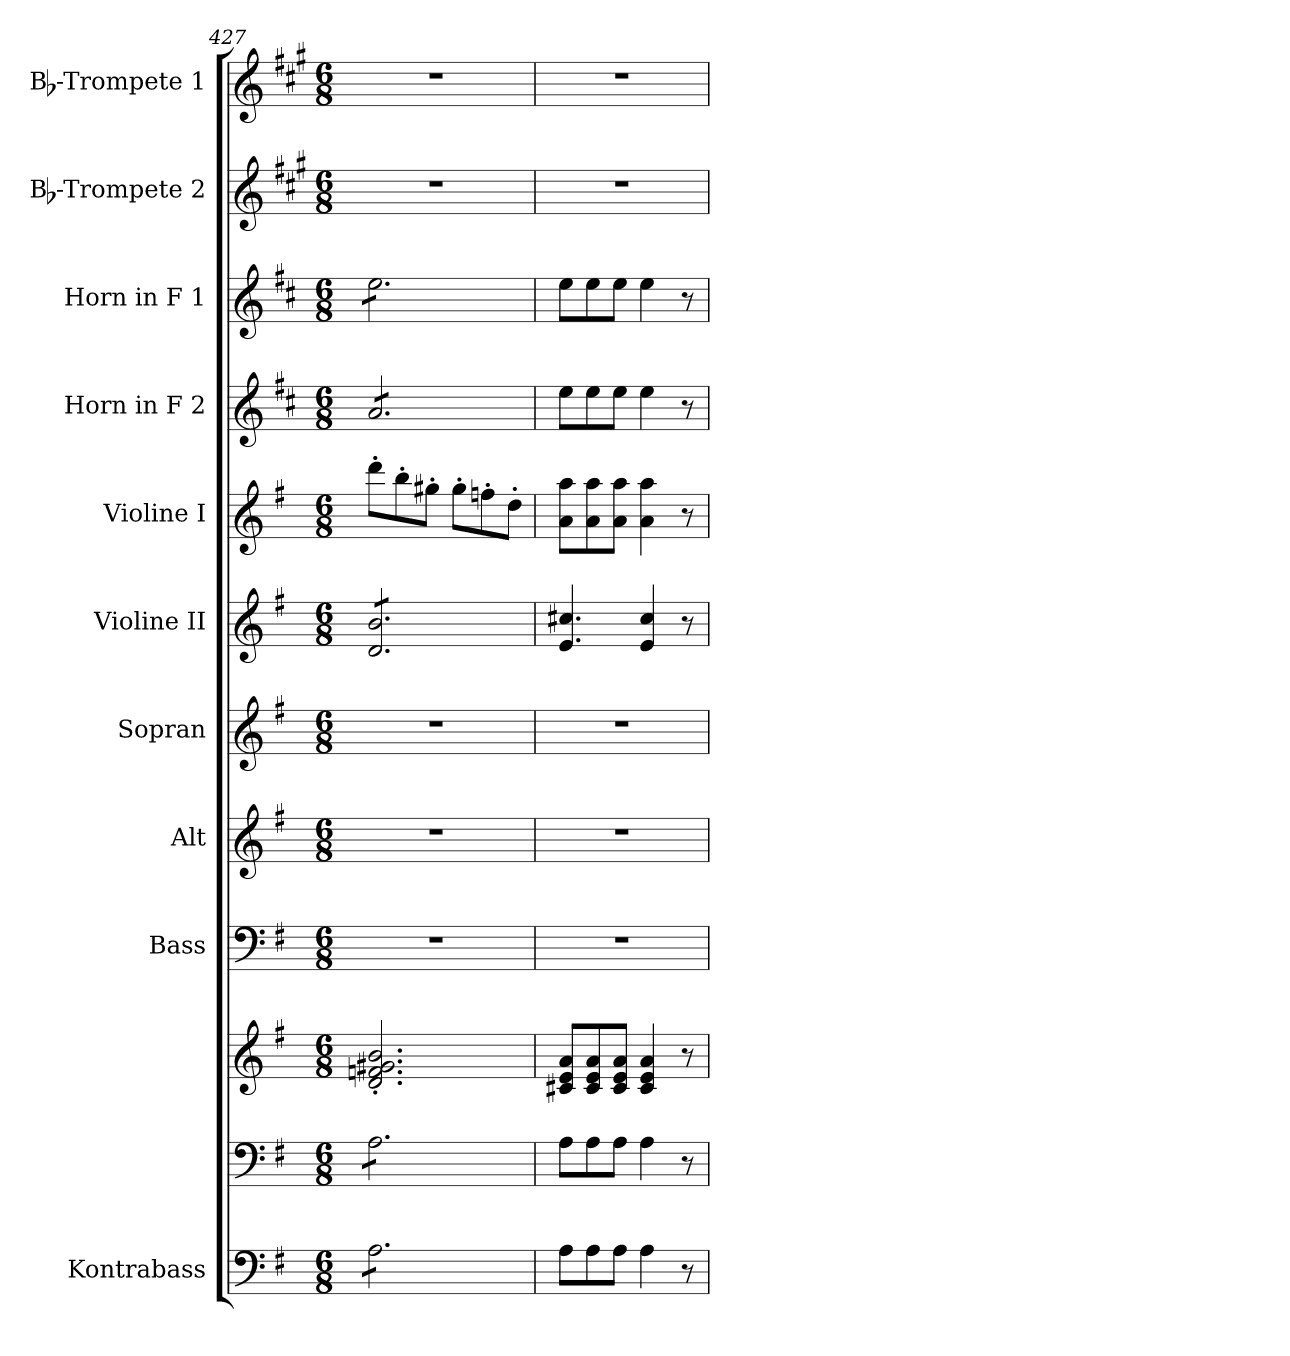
**kern	**kern	**kern	**kern	**kern	**kern	**kern	**kern	**kern	**kern	**kern	**kern
*part11	*part10	*part10	*part9	*part8	*part7	*part6	*part5	*part4	*part3	*part2	*part1
*staff12	*staff11	*staff10	*staff9	*staff8	*staff7	*staff6	*staff5	*staff4	*staff3	*staff2	*staff1
*I"Kontrabass	*	*	*I"Bass	*I"Alt	*I"Sopran	*I"Violine II	*I"Violine I	*I"Horn in F 2	*I"Horn in F 1	*I"Bb-Trompete 2	*I"Bb-Trompete 1
*I'Kb.	*	*	*I'B.	*I'A.	*I'S.	*I'Vl. II	*I'Vl. I	*	*	*I'Bb Trp. 2	*I'Bb Trp. 1
*clefF4	*clefF4	*clefG2	*clefF4	*clefG2	*clefG2	*clefG2	*clefG2	*clefG2	*clefG2	*clefG2	*clefG2
*ITrd7c12	*	*	*	*	*	*	*	*ITrd4c7	*ITrd4c7	*ITrd1c2	*ITrd1c2
*k[f#]	*k[f#]	*k[f#]	*k[f#]	*k[f#]	*k[f#]	*k[f#]	*k[f#]	*k[f#]	*k[f#]	*k[f#]	*k[f#]
*G:	*G:	*G:	*G:	*G:	*G:	*G:	*G:	*G:	*G:	*G:	*G:
*M6/8	*M6/8	*M6/8	*M6/8	*M6/8	*M6/8	*M6/8	*M6/8	*M6/8	*M6/8	*M6/8	*M6/8
=427	=427	=427	=427	=427	=427	=427	=427	=427	=427	=427	=427
*tremolo	*	*	*	*	*	*	*	*	*	*	*
*	*tremolo	*	*	*	*	*	*	*	*	*	*
*	*	*	*	*	*	*tremolo	*	*	*	*	*
*	*	*	*	*	*	*	*	*tremolo	*	*	*
*	*	*	*	*	*	*	*	*	*tremolo	*	*
8AA\L	8A\L	2.d/'< 2.fn/'< 2.g#X/'< 2.b/'<	2.r	2.r	2.r	8d/ 8b/L	8ddd'>\L	8d/L	8a\L	2.r	2.r
8AA\	8A\	.	.	.	.	8d/ 8b/	8bb'>\	8d/	8a\	.	.
8AA\	8A\	.	.	.	.	8d/ 8b/	8gg#X'>\J	8d/	8a\	.	.
8AA\	8A\	.	.	.	.	8d/ 8b/	8gg#'>\L	8d/	8a\	.	.
8AA\	8A\	.	.	.	.	8d/ 8b/	8ffn'>\	8d/	8a\	.	.
8AA\J	8A\J	.	.	.	.	8d/ 8b/J	8dd'>\J	8d/J	8a\J	.	.
*	*	*	*	*	*	*	*	*	*Xtremolo	*	*
*	*	*	*	*	*	*	*	*Xtremolo	*	*	*
*	*	*	*	*	*	*Xtremolo	*	*	*	*	*
*	*Xtremolo	*	*	*	*	*	*	*	*	*	*
*Xtremolo	*	*	*	*	*	*	*	*	*	*	*
!!LO:PB:g=z
=428	=428	=428	=428	=428	=428	=428	=428	=428	=428	=428	=428
8AA\L	8A\L	8c#X/ 8e/ 8a/L	2.r	2.r	2.r	4.e/ 4.cc#X/	8a\ 8aa\L	8a\L	8a\L	2.r	2.r
8AA\	8A\	8c#/ 8e/ 8a/	.	.	.	.	8a\ 8aa\	8a\	8a\	.	.
8AA\J	8A\J	8c#/ 8e/ 8a/J	.	.	.	.	8a\ 8aa\J	8a\J	8a\J	.	.
4AA\	4A\	4c#/ 4e/ 4a/	.	.	.	4e/ 4cc#/	4a\ 4aa\	4a\	4a\	.	.
8r	8r	8r	.	.	.	8r	8r	8r	8r	.	.
=	=	=	=	=	=	=	=	=	=	=	=
*-	*-	*-	*-	*-	*-	*-	*-	*-	*-	*-	*-
